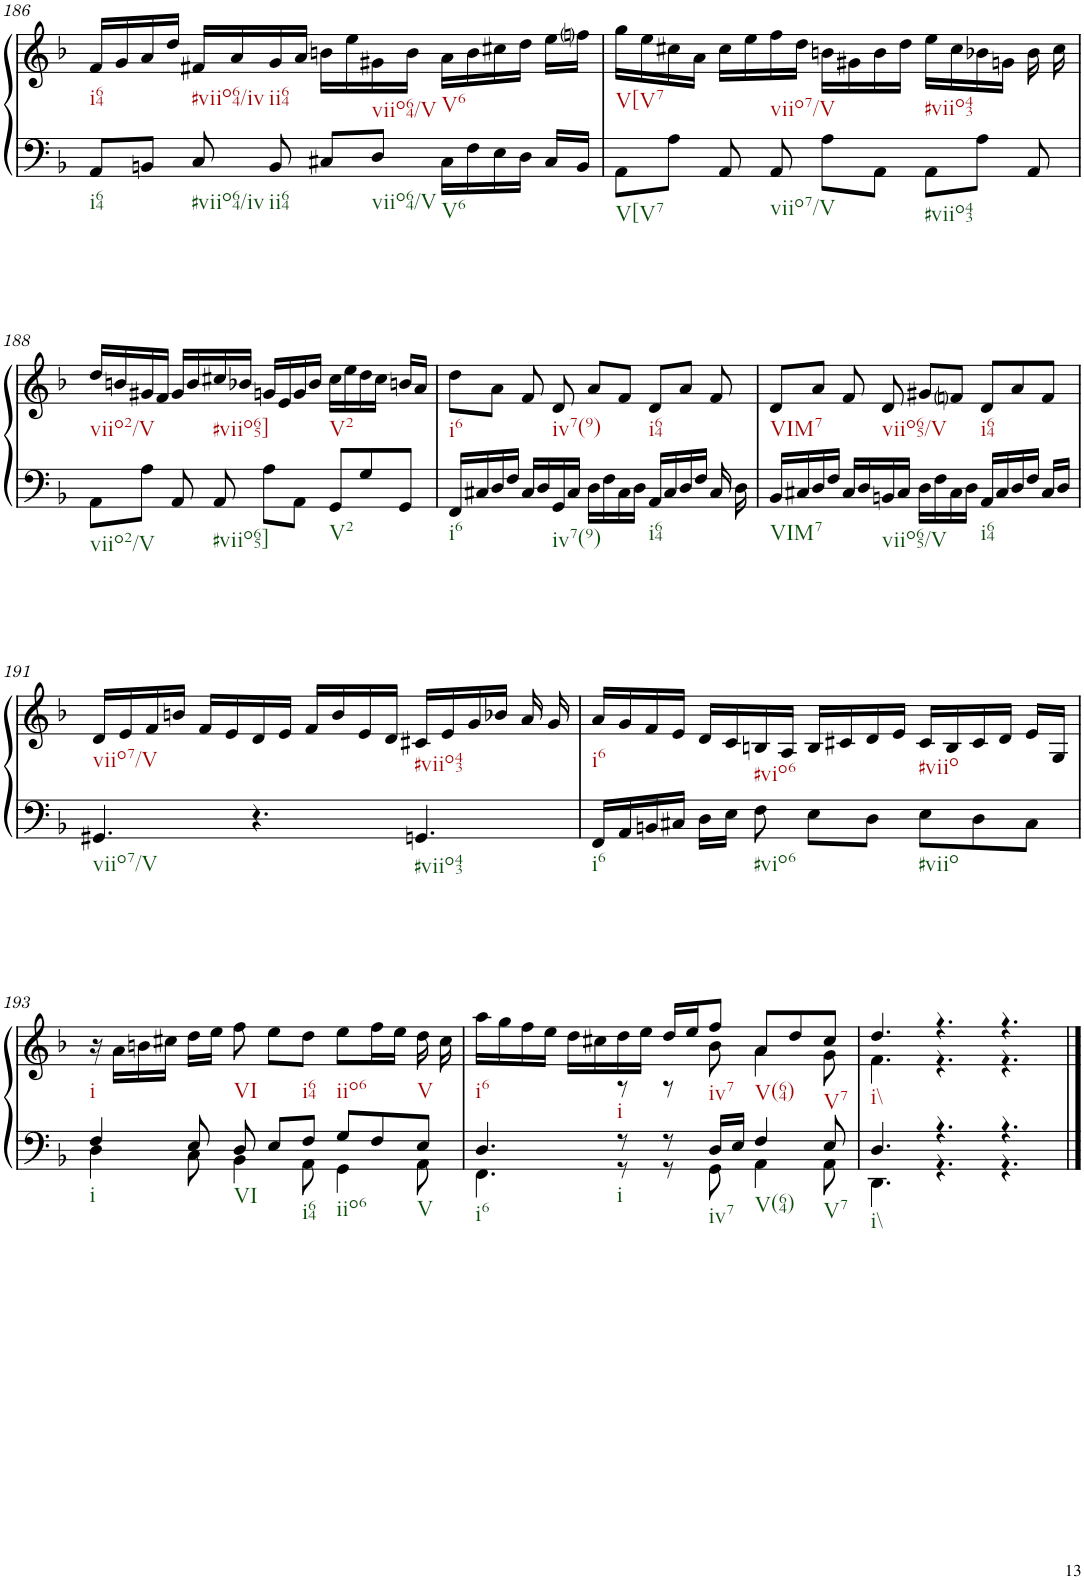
**kern	**kern
*part1	*part1
*staff2	*staff1
*I"Midi_2	*
!!LO:PB:g=z
*clefF4	*clefG2
*k[b-]	*k[b-]
*F:	*F:
*M9/8	*M9/8
=186	=186
8AA/L	16f/LL
.	16g/
8BBn/J	16a/
.	16dd/JJ
8C/	16f#X/LL
.	16a/
8BB/	16g/
.	16a/JJ
8C#X/L	16bn\LL
.	16ee\
8D/J	16g#X\
.	16b\JJ
16C#\LL	16a\LL
16F\	16b\
16E\	16cc#X\
16D\JJ	16dd\JJ
16C#/LL	16ee\LL
16BB/JJ	16ffni\JJ
=187	=187
8AA\L	16gg\LL
.	16ee\
8A\J	16cc#X\
.	16a\JJ
8AA/	16cc#\LL
.	16ee\
8AA/	16ff\
.	16dd\JJ
8A\L	16bn\LL
.	16g#X\
8AA\J	16b\
.	16dd\JJ
8AA\L	16ee\LL
.	16cc#\
8A\J	16b-X\
.	16gn\JJ
8AA/	16b-\
.	16cc#\
!!LO:LB:g=z
=188	=188
8AA\L	16dd/LL
.	16bn/
8A\J	16g#X/
.	16f/JJ
8AA/	16g#/LL
.	16b/
8AA/	16cc#X/
.	16b-X/JJ
8A\L	16gn/LL
.	16e/
8AA\J	16g/
.	16b-/JJ
8GG/L	16cc#\LL
.	16ee\
8G/	16dd\
.	16cc#\JJ
8GG/J	16bn/LL
.	16a/JJ
=189	=189
16FF/LL	8dd\L
16C#X/	.
16D/	8a\J
16F/JJ	.
16C#/LL	8f/
16D/	.
16GG/	8d/
16C#/JJ	.
16D\LL	8a/L
16F\	.
16C#\	8f/J
16D\JJ	.
16AA/LL	8d/L
16C#/	.
16D/	8a/J
16F/JJ	.
16C#/	8f/
16D\	.
=190	=190
16BB-/LL	8d/L
16C#X/	.
16D/	8a/J
16F/JJ	.
16C#/LL	8f/
16D/	.
16BBn/	8d/
16C#/JJ	.
16D\LL	8g#X/L
16F\	.
16C#\	8fni/J
16D\JJ	.
16AA/LL	8d/L
16C#/	.
16D/	8a/
16F/JJ	.
16C#/LL	8f/J
16D/JJ	.
!!LO:LB:g=z
=191	=191
4.GG#X/	16d/LL
.	16e/
.	16f/
.	16bn/JJ
.	16f/LL
.	16e/
4.r	16d/
.	16e/JJ
.	16f/LL
.	16b/
.	16e/
.	16d/JJ
4.GGn/	16c#X/LL
.	16e/
.	16g/
.	16b-X/JJ
.	16a/
.	16g/
=192	=192
16FF/LL	16a/LL
16AA/	16g/
16BBn/	16f/
16C#X/JJ	16e/JJ
16D\LL	16d/LL
16E\JJ	16c/
8F\	16Bn/
.	16A/JJ
8E\L	16B/LL
.	16c#X/
8D\J	16d/
.	16e/JJ
8E\L	16c#/LL
.	16B/
8D\	16c#/
.	16d/JJ
8C#\J	16e/LL
.	16G/JJ
!!LO:LB:g=z
=193	=193
*^	*^
4F/	4D\	16r	1ryy
.	.	16a\LL	.
.	.	16bn\	.
.	.	16cc#X\JJ	.
8E/	8C\	16dd\LL	.
.	.	16ee\JJ	.
8D/	4BB-\	8ff\	.
8E/L	.	8ee\L	.
8F/J	8AA\	8dd\J	.
8G/L	4GG\	8ee\L	.
8F/	.	16ff\L	.
.	.	16ee\JJ	.
8E/J	8AA\	16dd\	8ryy
.	.	16cc#\	.
=194	=194	=194	=194
4.D/	4.FF\	16aa\LL	4.ryy
.	.	16gg\	.
.	.	16ff\	.
.	.	16ee\JJ	.
.	.	16dd\LL	.
.	.	16cc#X\	.
8r	8r	16dd\	8r
.	.	16ee\JJ	.
8r	8r	16dd/LL	8r
.	.	16ee/J	.
16D/LL	8GG\	8ff/J	8b-\
16E/JJ	.	.	.
4F/	4AA\	8a/L	4a\
.	.	8dd/	.
8E/	8AA\	8cc#/J	8g\
=195	=195	=195	=195
4.D/	4.DD\	4.dd/	4.f\
4.r	4.r	4.r	4.r
4.r	4.r	4.r	4.r
*v	*v	*	*
*	*v	*v
==	==
*-	*-
